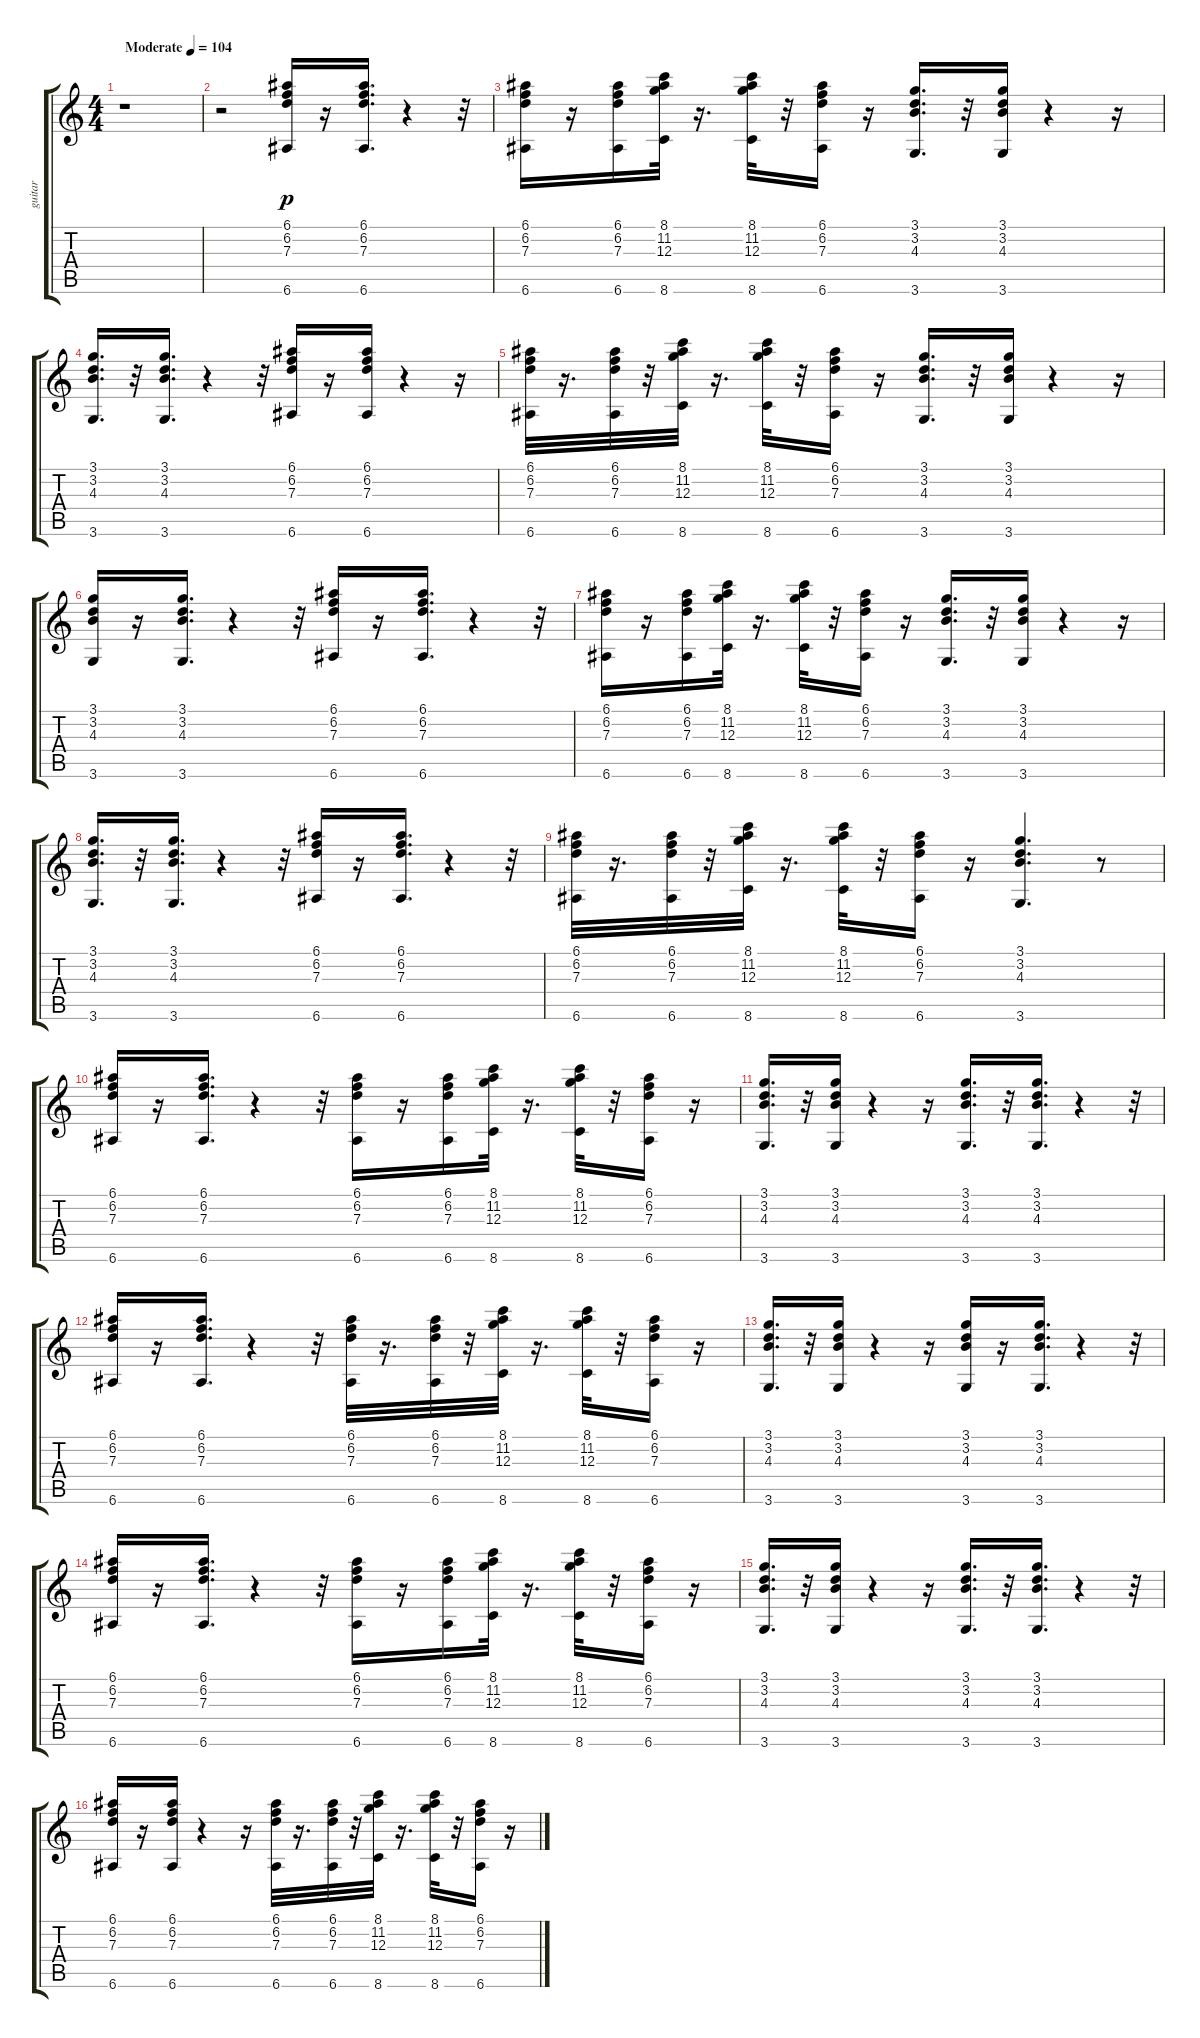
\track ("guitar" "guitar") {instrument overdrivenguitar}
\staff {score tabs}
\tuning (E4 B3 G3 D3 A2 E2) {hide}
\ts (4 4)
\tempo (104 "Moderate")
\clef g2
\ks c
r.1{dy p instrument overdrivenguitar} |
r.2 (6.1 6.2 7.3 6.6).16 r.16 (6.1 6.2 7.3 6.6).16{d} r.4 r.32 |
(6.1 6.2 7.3 6.6).16 r.16 (6.1 6.2 7.3 6.6).16 (8.1 11.2 12.3 8.6).32 r.16{d} (8.1 11.2 12.3 8.6).32 r.32 (6.1 6.2 7.3 6.6).16 r.16 (3.1 3.2 4.3 3.6).16{d} r.32 (3.1 3.2 4.3 3.6).16 r.4 r.16 |
(3.1 3.2 4.3 3.6).16{d} r.32 (3.1 3.2 4.3 3.6).16{d} r.4 r.32 (6.1 6.2 7.3 6.6).16 r.16 (6.1 6.2 7.3 6.6).16 r.4 r.16 |
(6.1 6.2 7.3 6.6).32 r.16{d} (6.1 6.2 7.3 6.6).32 r.32 (8.1 11.2 12.3 8.6).32 r.16{d} (8.1 11.2 12.3 8.6).32 r.32 (6.1 6.2 7.3 6.6).16 r.16 (3.1 3.2 4.3 3.6).16{d} r.32 (3.1 3.2 4.3 3.6).16 r.4 r.16 |
(3.1 3.2 4.3 3.6).16 r.16 (3.1 3.2 4.3 3.6).16{d} r.4 r.32 (6.1 6.2 7.3 6.6).16 r.16 (6.1 6.2 7.3 6.6).16{d} r.4 r.32 |
(6.1 6.2 7.3 6.6).16 r.16 (6.1 6.2 7.3 6.6).16 (8.1 11.2 12.3 8.6).32 r.16{d} (8.1 11.2 12.3 8.6).32 r.32 (6.1 6.2 7.3 6.6).16 r.16 (3.1 3.2 4.3 3.6).16{d} r.32 (3.1 3.2 4.3 3.6).16 r.4 r.16 |
(3.1 3.2 4.3 3.6).16{d} r.32 (3.1 3.2 4.3 3.6).16{d} r.4 r.32 (6.1 6.2 7.3 6.6).16 r.16 (6.1 6.2 7.3 6.6).16{d} r.4 r.32 |
(6.1 6.2 7.3 6.6).32 r.16{d} (6.1 6.2 7.3 6.6).32 r.32 (8.1 11.2 12.3 8.6).32 r.16{d} (8.1 11.2 12.3 8.6).32 r.32 (6.1 6.2 7.3 6.6).16 r.16 (3.1 3.2 4.3 3.6).4{d} r.8 |
(6.1 6.2 7.3 6.6).16 r.16 (6.1 6.2 7.3 6.6).16{d} r.4 r.32 (6.1 6.2 7.3 6.6).16 r.16 (6.1 6.2 7.3 6.6).16 (8.1 11.2 12.3 8.6).32 r.16{d} (8.1 11.2 12.3 8.6).32 r.32 (6.1 6.2 7.3 6.6).16 r.16 |
(3.1 3.2 4.3 3.6).16{d} r.32 (3.1 3.2 4.3 3.6).16 r.4 r.16 (3.1 3.2 4.3 3.6).16{d} r.32 (3.1 3.2 4.3 3.6).16{d} r.4 r.32 |
(6.1 6.2 7.3 6.6).16 r.16 (6.1 6.2 7.3 6.6).16{d} r.4 r.32 (6.1 6.2 7.3 6.6).32 r.16{d} (6.1 6.2 7.3 6.6).32 r.32 (8.1 11.2 12.3 8.6).32 r.16{d} (8.1 11.2 12.3 8.6).32 r.32 (6.1 6.2 7.3 6.6).16 r.16 |
(3.1 3.2 4.3 3.6).16{d} r.32 (3.1 3.2 4.3 3.6).16 r.4 r.16 (3.1 3.2 4.3 3.6).16 r.16 (3.1 3.2 4.3 3.6).16{d} r.4 r.32 |
(6.1 6.2 7.3 6.6).16 r.16 (6.1 6.2 7.3 6.6).16{d} r.4 r.32 (6.1 6.2 7.3 6.6).16 r.16 (6.1 6.2 7.3 6.6).16 (8.1 11.2 12.3 8.6).32 r.16{d} (8.1 11.2 12.3 8.6).32 r.32 (6.1 6.2 7.3 6.6).16 r.16 |
(3.1 3.2 4.3 3.6).16{d} r.32 (3.1 3.2 4.3 3.6).16 r.4 r.16 (3.1 3.2 4.3 3.6).16{d} r.32 (3.1 3.2 4.3 3.6).16{d} r.4 r.32 |
(6.1 6.2 7.3 6.6).16 r.16 (6.1 6.2 7.3 6.6).16 r.4 r.16 (6.1 6.2 7.3 6.6).32 r.16{d} (6.1 6.2 7.3 6.6).32 r.32 (8.1 11.2 12.3 8.6).32 r.16{d} (8.1 11.2 12.3 8.6).32 r.32 (6.1 6.2 7.3 6.6).16 r.16
